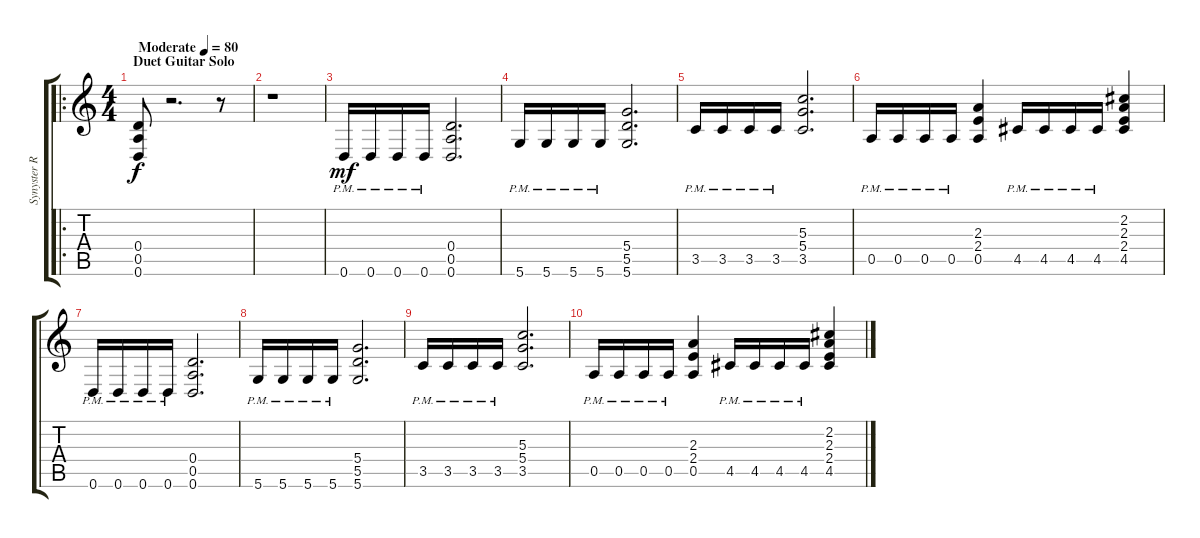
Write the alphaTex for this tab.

\track ("Synyster Rhythm" "Synyster R") {instrument distortionguitar}
\staff {score tabs}
\tuning (E4 B3 G3 D3 A2 D2) {hide}
\ro
\ts (4 4)
\section ("" "Duet Guitar Solo")
\tempo (80 "Moderate")
\clef g2
\ks c
(0.4 0.5 0.6).8{dy f instrument distortionguitar} r.2{d} r.8 |
r.1 |
0.6{pm}.16{dy mf} 0.6{pm}.16 0.6{pm}.16 0.6{pm}.16 (0.4 0.5 0.6).2{d} |
5.6{pm}.16 5.6{pm}.16 5.6{pm}.16 5.6{pm}.16 (5.4 5.5 5.6).2{d} |
3.5{pm}.16 3.5{pm}.16 3.5{pm}.16 3.5{pm}.16 (5.3 5.4 3.5).2{d} |
0.5{pm}.16 0.5{pm}.16 0.5{pm}.16 0.5{pm}.16 (2.3 2.4 0.5).4 4.5{pm}.16 4.5{pm}.16 4.5{pm}.16 4.5{pm}.16 (2.2 2.3 2.4 4.5).4 |
0.6{pm}.16 0.6{pm}.16 0.6{pm}.16 0.6{pm}.16 (0.4 0.5 0.6).2{d} |
5.6{pm}.16 5.6{pm}.16 5.6{pm}.16 5.6{pm}.16 (5.4 5.5 5.6).2{d} |
3.5{pm}.16 3.5{pm}.16 3.5{pm}.16 3.5{pm}.16 (5.3 5.4 3.5).2{d} |
0.5{pm}.16 0.5{pm}.16 0.5{pm}.16 0.5{pm}.16 (2.3 2.4 0.5).4 4.5{pm}.16 4.5{pm}.16 4.5{pm}.16 4.5{pm}.16 (2.2 2.3 2.4 4.5).4
